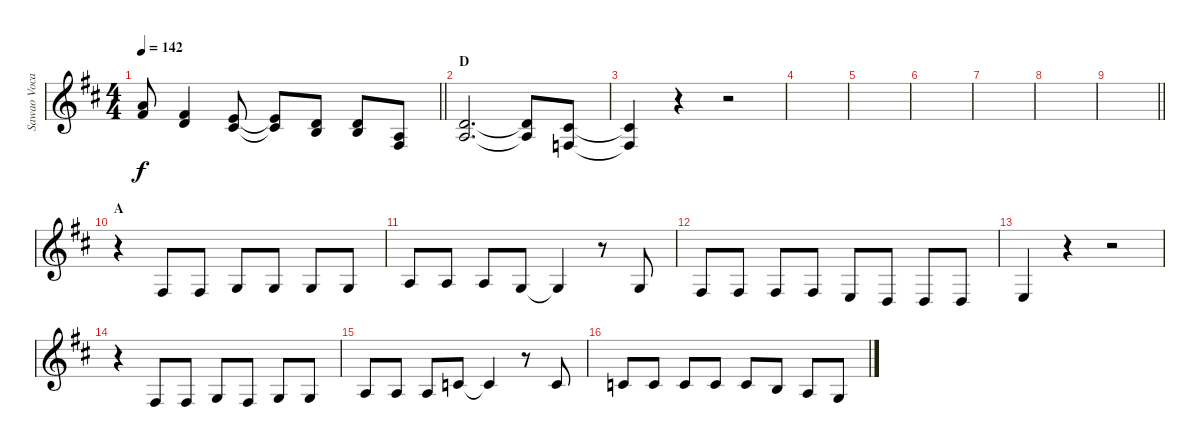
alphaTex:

\track ("Sawao Vocal" "Sawao Voca") {instrument synthbrass1}
\staff {score}
\tuning (E4 B3 G3 D3 A2 E2) {hide}
\ts (4 4)
\tempo 142
\clef g2
\barLineRight lightlight
\ks d
(5.1{t} 7.2{t}).8{dy f} (2.1 3.2).4 (0.1 2.2).8 (0.1{t} 2.2{t}).8 (3.2 4.3).8 (0.2 7.3).8 (2.3 4.4).8 |
\section ("" "D")
(3.2 2.3).2{d} (3.2{t} 2.3{t}).8 (2.2 3.4).8 |
(2.2{t} 3.4{t}).4 r.4 r.2 |
|
|
|
|
|
\barLineRight lightlight
|
\section ("" "A")
r.4 4.4.8 4.4.8 0.3.8 0.3.8 0.3.8 0.3.8 |
2.3.8 2.3.8 2.3.8 0.3.8 0.3{t}.4 r.8 0.3.8 |
4.4.8 4.4.8 4.4.8 4.4.8 2.4.8 0.4.8 0.4.8 0.4.8 |
2.4.4 r.4 r.2 |
r.4 4.4.8 4.4.8 0.3.8 4.4.8 0.3.8 0.3.8 |
2.3.8 2.3.8 2.3.8 1.2.8 1.2{t}.4 r.8 1.2.8 |
1.2.8 1.2.8 1.2.8 1.2.8 1.2.8 0.2.8 2.3.8 0.3.8
